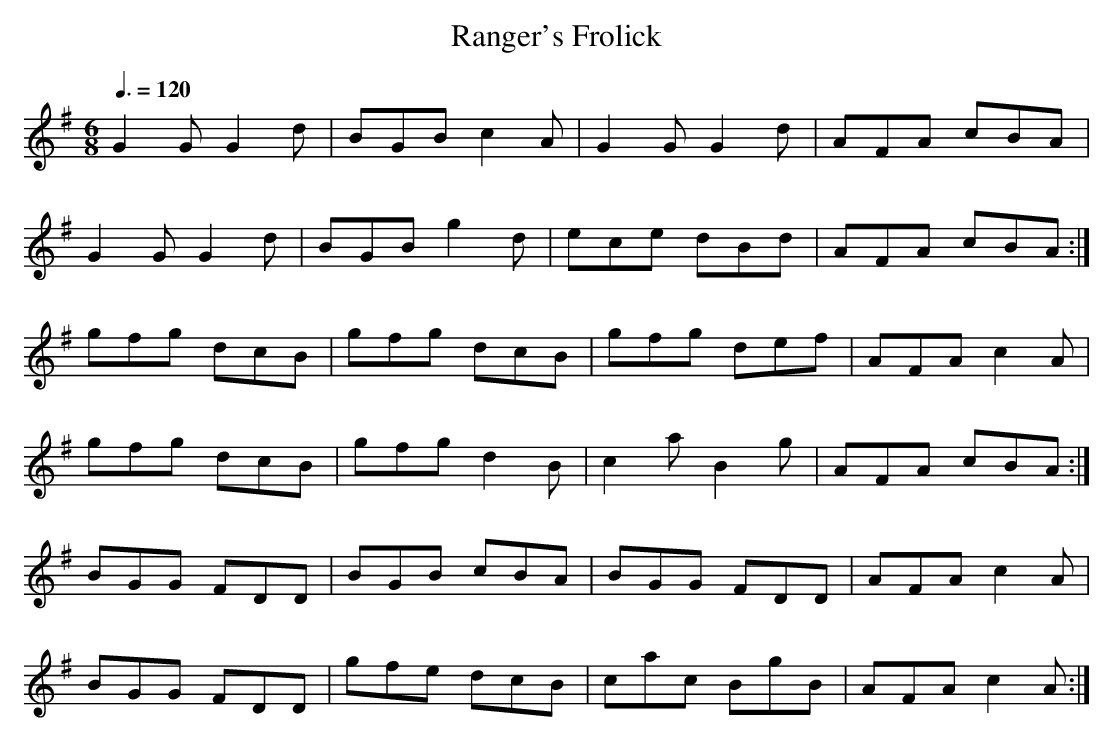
X:1
T:Ranger's Frolick
M:6/8
L:1/8
Q:3/8=120
K:G major
G2G G2d|BGB c2A|G2G G2d|AFA cBA |
G2G G2d|BGB g2d|ece dBd|AFA cBA:|
gfg dcB|gfg dcB|gfg def|AFA c2A |
gfg dcB|gfg d2B|c2a B2g|AFA cBA:|
BGG FDD|BGB cBA|BGG FDD|AFA c2A |
BGG FDD|gfe dcB|cac BgB|AFA c2A:|
